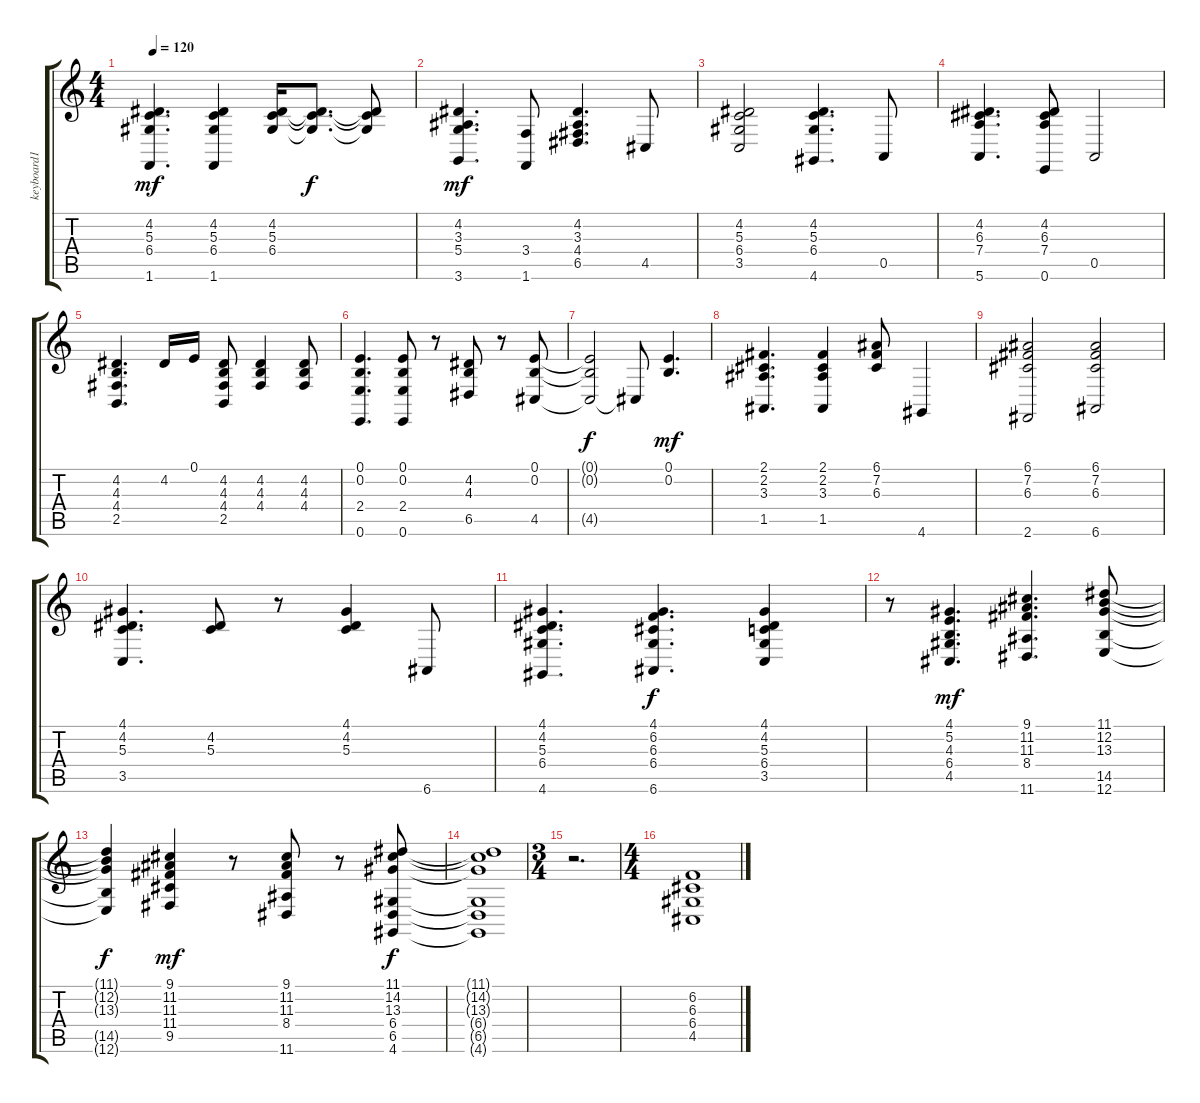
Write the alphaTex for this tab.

\track ("keyboard1" "keyboard1") {instrument brightacousticpiano}
\staff {score tabs}
\tuning (E4 B3 G3 D3 A2 E2) {hide}
\ts (4 4)
\tempo 120
\clef g2
\ks c
(4.2 5.3 6.4 1.6).4{d dy mf} (4.2 5.3 6.4 1.6).4 (4.2 5.3 6.4).16 (4.2{t} 5.3{t} 6.4{t}).8{d dy f} (4.2{t} 5.3{t} 6.4{t}).8 |
(4.2 3.3 5.4 3.6).4{d dy mf} (3.4 1.6).8 (4.2 3.3 4.4 6.5).4{d} 4.5.8 |
(4.2 5.3 6.4 3.5).2 (4.2 5.3 6.4 4.6).4{d} 0.5.8 |
(4.2 6.3 7.4 5.6).4{d} (4.2 6.3 7.4 0.6).8 0.5.2 |
(4.2 4.3 4.4 2.5).4{d} 4.2.16 0.1.16 (4.2 4.3 4.4 2.5).8 (4.2 4.3 4.4).4 (4.2 4.3 4.4).8 |
(0.1 0.2 2.4 0.6).4{d} (0.1 0.2 2.4 0.6).8 r.8 (4.2 4.3 6.5).8 r.8 (0.1 0.2 4.5).8 |
(0.1{t} 0.2{t} 4.5{t}).2{dy f} 4.5{t}.8 (0.1 0.2).4{d dy mf} |
(2.1 2.2 3.3 1.5).4{d} (2.1 2.2 3.3 1.5).4 (6.1 7.2 6.3).8 4.6.4 |
(6.1 7.2 6.3 2.6).2 (6.1 7.2 6.3 6.6).2 |
(4.1 4.2 5.3 3.5).4{d} (4.2 5.3).8 r.8 (4.1 4.2 5.3).4 6.6.8 |
(4.1 4.2 5.3 6.4 4.6).4{d} (4.1 6.2 6.3 6.4 6.6).4{d dy f} (4.1 4.2 5.3 6.4 3.5).4 |
r.8 (4.1 5.2 4.3 6.4 4.5).4{d dy mf} (9.1 11.2 11.3 8.4 11.6).4{d} (11.1 12.2 13.3 14.5 12.6).8 |
(11.1{t} 12.2{t} 13.3{t} 14.5{t} 12.6{t}).4{dy f} (9.1 11.2 11.3 11.4 9.5).4{dy mf} r.8 (9.1 11.2 11.3 8.4 11.6).8 r.8 (11.1 14.2 13.3 6.4 6.5 4.6).8{dy f} |
(11.1{t} 14.2{t} 13.3{t} 6.4{t} 6.5{t} 4.6{t}).1 |
\ts (3 4)
r.2{d} |
\ts (4 4)
(6.2 6.3 6.4 4.5).1
